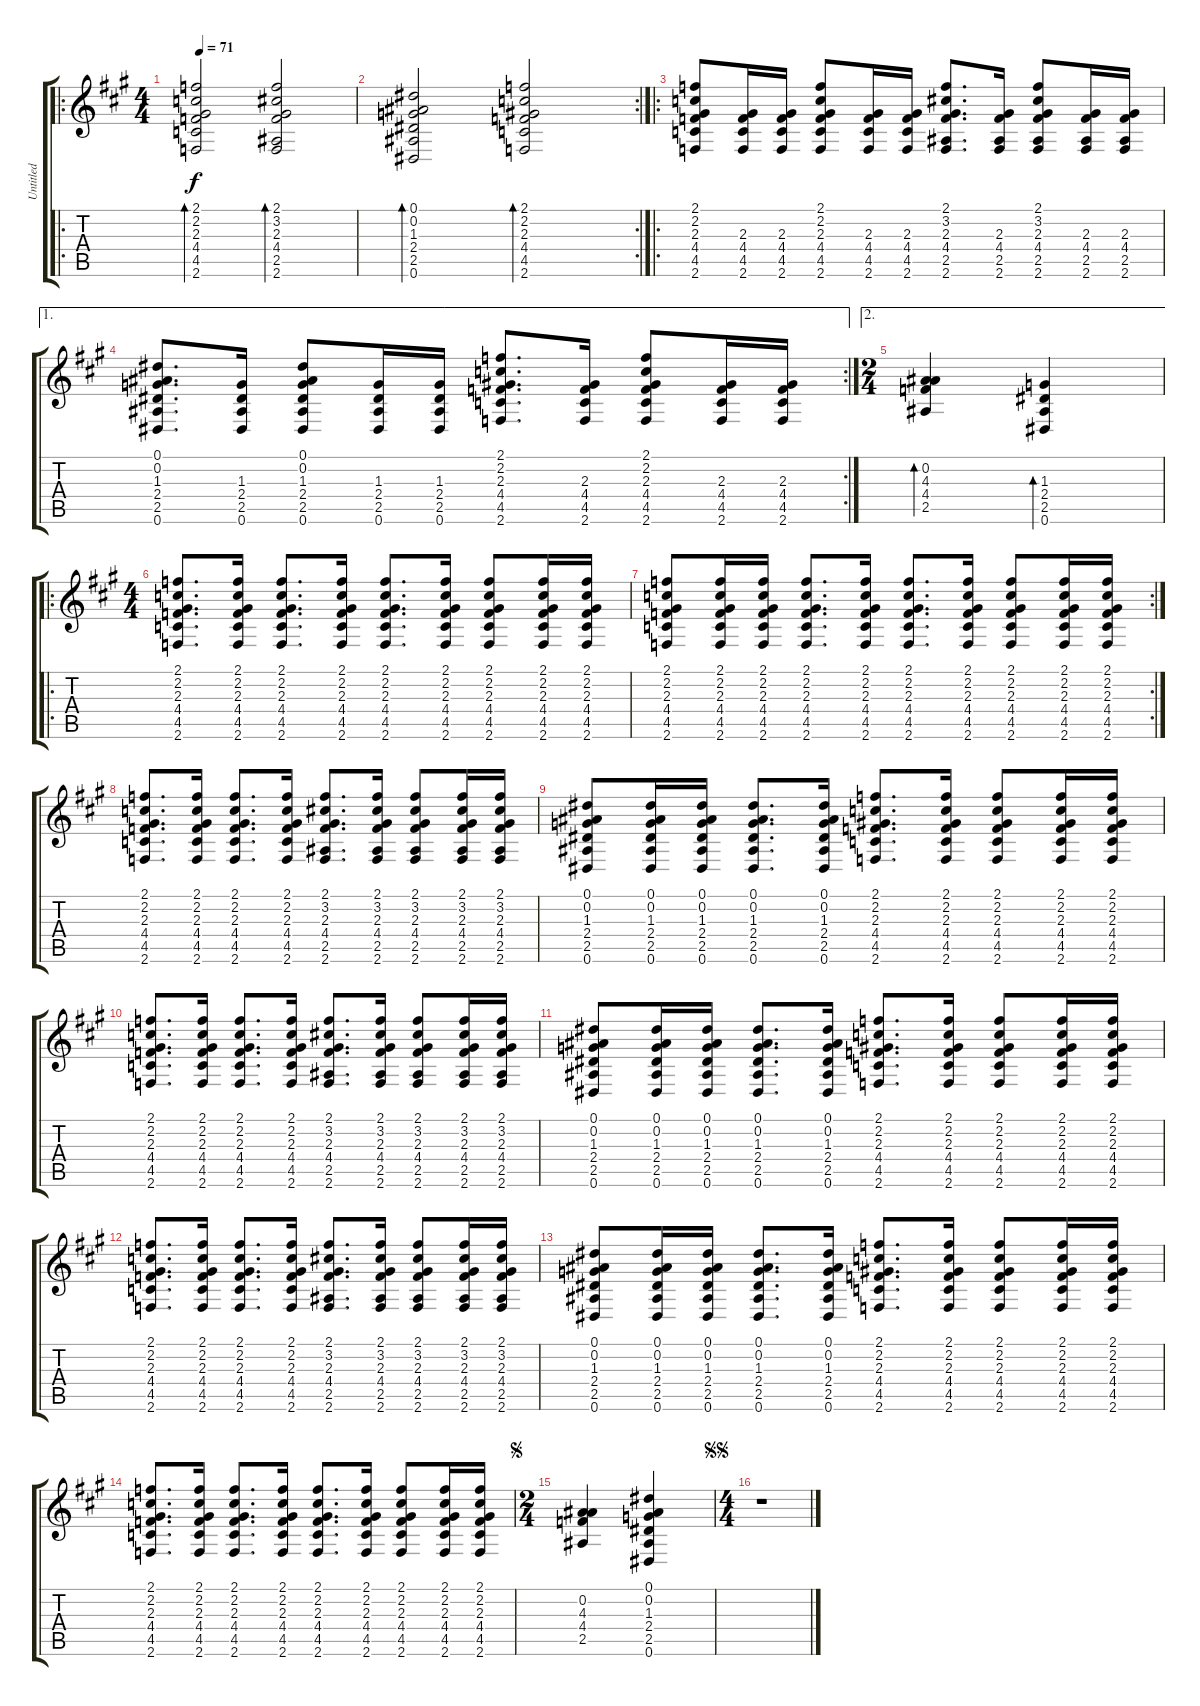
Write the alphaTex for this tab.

\track ("Untitled" "Untitled") {instrument acousticguitarnylon}
\staff {score tabs}
\tuning (Eb4 Bb3 Gb3 Db3 Ab2 Eb2) {hide}
\ro
\ts (4 4)
\tempo 71
\clef g2
\ks a
(2.1 2.2 2.3 4.4 4.5 2.6).2{bd 30 dy f instrument acousticguitarnylon} (2.1 3.2 2.3 4.4 2.5 2.6).2{bd 30} |
\rc 2
(0.1 0.2 1.3 2.4 2.5 0.6).2{bd 30} (2.1 2.2 2.3 4.4 4.5 2.6).2{bd 30} |
\ro
(2.1 2.2 2.3 4.4 4.5 2.6).8 (2.3 4.4 4.5 2.6).16 (2.3 4.4 4.5 2.6).16 (2.1 2.2 2.3 4.4 4.5 2.6).8 (2.3 4.4 4.5 2.6).16 (2.3 4.4 4.5 2.6).16 (2.1 3.2 2.3 4.4 2.5 2.6).8{d} (2.3 4.4 2.5 2.6).16 (2.1 3.2 2.3 4.4 2.5 2.6).8 (2.3 4.4 2.5 2.6).16 (2.3 4.4 2.5 2.6).16 |
\ae 1
\rc 2
(0.1 0.2 1.3 2.4 2.5 0.6).8{d} (1.3 2.4 2.5 0.6).16 (0.1 0.2 1.3 2.4 2.5 0.6).8 (1.3 2.4 2.5 0.6).16 (1.3 2.4 2.5 0.6).16 (2.1 2.2 2.3 4.4 4.5 2.6).8{d} (2.3 4.4 4.5 2.6).16 (2.1 2.2 2.3 4.4 4.5 2.6).8 (2.3 4.4 4.5 2.6).16 (2.3 4.4 4.5 2.6).16 |
\ae 2
\ts (2 4)
(0.2 4.3 4.4 2.5).4{bd 30} (1.3 2.4 2.5 0.6).4{bd 30} |
\ro
\ts (4 4)
(2.1 2.2 2.3 4.4 4.5 2.6).8{d} (2.1 2.2 2.3 4.4 4.5 2.6).16 (2.1 2.2 2.3 4.4 4.5 2.6).8{d} (2.1 2.2 2.3 4.4 4.5 2.6).16 (2.1 2.2 2.3 4.4 4.5 2.6).8{d} (2.1 2.2 2.3 4.4 4.5 2.6).16 (2.1 2.2 2.3 4.4 4.5 2.6).8 (2.1 2.2 2.3 4.4 4.5 2.6).16 (2.1 2.2 2.3 4.4 4.5 2.6).16 |
\rc 2
(2.1 2.2 2.3 4.4 4.5 2.6).8 (2.1 2.2 2.3 4.4 4.5 2.6).16 (2.1 2.2 2.3 4.4 4.5 2.6).16 (2.1 2.2 2.3 4.4 4.5 2.6).8{d} (2.1 2.2 2.3 4.4 4.5 2.6).16 (2.1 2.2 2.3 4.4 4.5 2.6).8{d} (2.1 2.2 2.3 4.4 4.5 2.6).16 (2.1 2.2 2.3 4.4 4.5 2.6).8 (2.1 2.2 2.3 4.4 4.5 2.6).16 (2.1 2.2 2.3 4.4 4.5 2.6).16 |
(2.1 2.2 2.3 4.4 4.5 2.6).8{d} (2.1 2.2 2.3 4.4 4.5 2.6).16 (2.1 2.2 2.3 4.4 4.5 2.6).8{d} (2.1 2.2 2.3 4.4 4.5 2.6).16 (2.1 3.2 2.3 4.4 2.5 2.6).8{d} (2.1 3.2 2.3 4.4 2.5 2.6).16 (2.1 3.2 2.3 4.4 2.5 2.6).8 (2.1 3.2 2.3 4.4 2.5 2.6).16 (2.1 3.2 2.3 4.4 2.5 2.6).16 |
(0.1 0.2 1.3 2.4 2.5 0.6).8 (0.1 0.2 1.3 2.4 2.5 0.6).16 (0.1 0.2 1.3 2.4 2.5 0.6).16 (0.1 0.2 1.3 2.4 2.5 0.6).8{d} (0.1 0.2 1.3 2.4 2.5 0.6).16 (2.1 2.2 2.3 4.4 4.5 2.6).8{d} (2.1 2.2 2.3 4.4 4.5 2.6).16 (2.1 2.2 2.3 4.4 4.5 2.6).8 (2.1 2.2 2.3 4.4 4.5 2.6).16 (2.1 2.2 2.3 4.4 4.5 2.6).16 |
(2.1 2.2 2.3 4.4 4.5 2.6).8{d} (2.1 2.2 2.3 4.4 4.5 2.6).16 (2.1 2.2 2.3 4.4 4.5 2.6).8{d} (2.1 2.2 2.3 4.4 4.5 2.6).16 (2.1 3.2 2.3 4.4 2.5 2.6).8{d} (2.1 3.2 2.3 4.4 2.5 2.6).16 (2.1 3.2 2.3 4.4 2.5 2.6).8 (2.1 3.2 2.3 4.4 2.5 2.6).16 (2.1 3.2 2.3 4.4 2.5 2.6).16 |
(0.1 0.2 1.3 2.4 2.5 0.6).8 (0.1 0.2 1.3 2.4 2.5 0.6).16 (0.1 0.2 1.3 2.4 2.5 0.6).16 (0.1 0.2 1.3 2.4 2.5 0.6).8{d} (0.1 0.2 1.3 2.4 2.5 0.6).16 (2.1 2.2 2.3 4.4 4.5 2.6).8{d} (2.1 2.2 2.3 4.4 4.5 2.6).16 (2.1 2.2 2.3 4.4 4.5 2.6).8 (2.1 2.2 2.3 4.4 4.5 2.6).16 (2.1 2.2 2.3 4.4 4.5 2.6).16 |
(2.1 2.2 2.3 4.4 4.5 2.6).8{d} (2.1 2.2 2.3 4.4 4.5 2.6).16 (2.1 2.2 2.3 4.4 4.5 2.6).8{d} (2.1 2.2 2.3 4.4 4.5 2.6).16 (2.1 3.2 2.3 4.4 2.5 2.6).8{d} (2.1 3.2 2.3 4.4 2.5 2.6).16 (2.1 3.2 2.3 4.4 2.5 2.6).8 (2.1 3.2 2.3 4.4 2.5 2.6).16 (2.1 3.2 2.3 4.4 2.5 2.6).16 |
(0.1 0.2 1.3 2.4 2.5 0.6).8 (0.1 0.2 1.3 2.4 2.5 0.6).16 (0.1 0.2 1.3 2.4 2.5 0.6).16 (0.1 0.2 1.3 2.4 2.5 0.6).8{d} (0.1 0.2 1.3 2.4 2.5 0.6).16 (2.1 2.2 2.3 4.4 4.5 2.6).8{d} (2.1 2.2 2.3 4.4 4.5 2.6).16 (2.1 2.2 2.3 4.4 4.5 2.6).8 (2.1 2.2 2.3 4.4 4.5 2.6).16 (2.1 2.2 2.3 4.4 4.5 2.6).16 |
(2.1 2.2 2.3 4.4 4.5 2.6).8{d} (2.1 2.2 2.3 4.4 4.5 2.6).16 (2.1 2.2 2.3 4.4 4.5 2.6).8{d} (2.1 2.2 2.3 4.4 4.5 2.6).16 (2.1 2.2 2.3 4.4 4.5 2.6).8{d} (2.1 2.2 2.3 4.4 4.5 2.6).16 (2.1 2.2 2.3 4.4 4.5 2.6).8 (2.1 2.2 2.3 4.4 4.5 2.6).16 (2.1 2.2 2.3 4.4 4.5 2.6).16 |
\ts (2 4)
\jump segno
(0.2 4.3 4.4 2.5).4 (0.1 0.2 1.3 2.4 2.5 0.6).4 |
\ts (4 4)
\jump segnosegno
r.1
